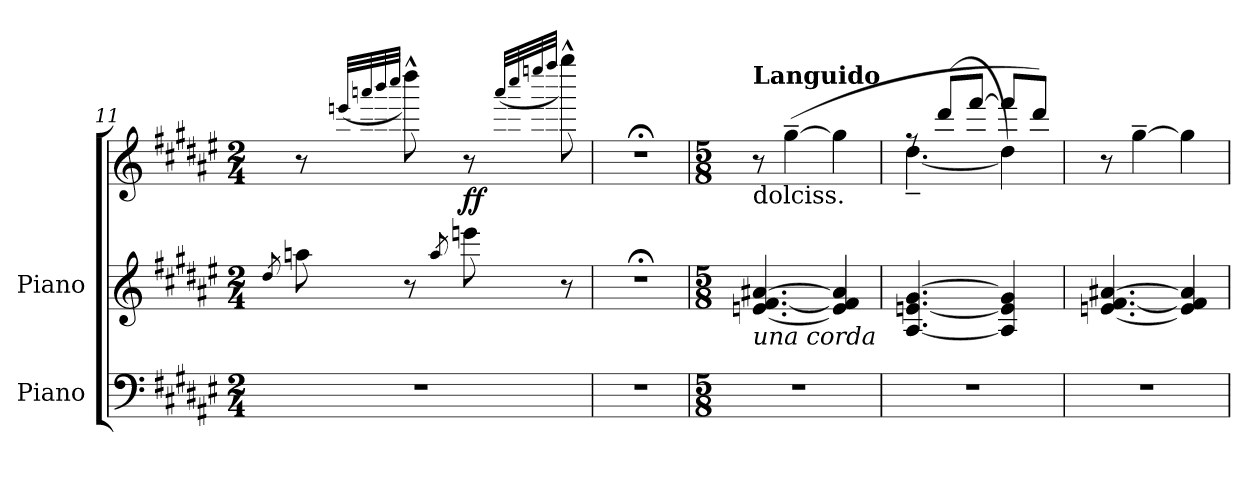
**kern	**kern	**kern	**dynam
*part2	*part1	*part1	*part1
*staff3	*staff2	*staff1	*staff1/2
*I"Piano	*I"Piano	*	*
*I'Pno	*I'Pno	*	*
*clefF4	*clefG2	*clefG2	*
*k[f#c#g#d#a#e#]	*k[f#c#g#d#a#e#]	*k[f#c#g#d#a#e#]	*
*M2/4	*M2/4	*M2/4	*
=11	=11	=11	=11
.	8qdd#/	.	.
2r	8aan\	8r	.
.	.	(<32qeeen/LLL	.
.	.	32qaaan/	.
.	.	32qbbb/	.
.	.	32qcccc#/JJJ	.
.	8r	8dddd#^^\)	.
.	8qaa/	.	.
!	!	!	!LO:DY:b
.	8eeen\	8r	ff
.	.	(<32qaaa/LLL	.
.	.	32qcccc#/	.
.	.	32qeeeen/	.
.	.	32qffff#/JJJ	.
.	8r	8gggg#^^\)	.
=12	=12	=12	=12
2r	2r;<	2r;<	.
!!LO:PB:g=z
=13	=13	=13	=13
*M5/8	*M5/8	*M5/8	*
!	!	!LO:TX:b:t=dolciss.	!
!	!	!LO:TX:a:B:t=Languido	!
!	!LO:TX:b:i:t=una corda	!	!
8%5r	[4.en/ [4.f#/ [4.a#X/	8r	.
.	.	(>[4gg#~\	.
.	4e/] 4f#/] 4a#/]	4gg#\]	.
=14	=14	=14	=14
*	*	*^	*
8%5r	[4.A#/ [4.en/ [4.g#/	8rff	[4.dd#~\	.
.	.	(>8ddd#/L	.	.
.	.	[8fff#/J	.	.
.	4A#/] 4e/] 4g#/]	8fff#/L]	4dd#\])	.
.	.	8ddd#/J)	.	.
*	*	*v	*v	*
=15	=15	=15	=15
8%5r	[4.en/ [4.f#/ [4.a#X/	8r	.
.	.	[4gg#~\	.
.	4e/] 4f#/] 4a#/]	4gg#\]	.
=	=	=	=
*-	*-	*-	*-
